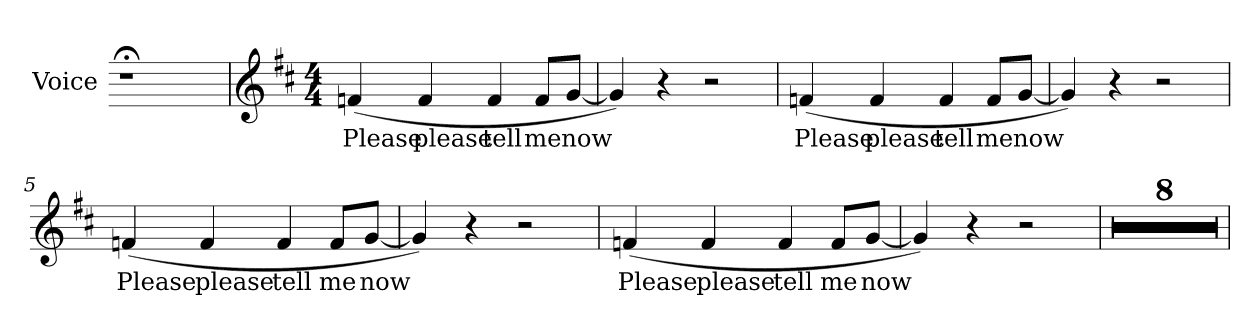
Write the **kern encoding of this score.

**kern	**text
*part1	*part1
*staff1	*staff1
*I"Voice	*
*I'Voice	*
=	=
1r;<	.
!!LO:PB:g=z
=1	=1
*clefG2	*
*k[f#c#]	*
*D:	*
*M4/4	*
!	!LO:LY:b:color=#000000
(4fni/	Please
!	!LO:LY:b:color=#000000
4fi/	please
!	!LO:LY:b:color=#000000
4fi/	tell
!	!LO:LY:b:color=#000000
8fi/L	me
!	!LO:LY:b:color=#000000
[8gi/J	now
=2	=2
4gi/])	.
4r	.
2r	.
=3	=3
!	!LO:LY:b:color=#000000
(4fni/	Please
!	!LO:LY:b:color=#000000
4fi/	please
!	!LO:LY:b:color=#000000
4fi/	tell
!	!LO:LY:b:color=#000000
8fi/L	me
!	!LO:LY:b:color=#000000
[8gi/J	now
=4	=4
4gi/])	.
4r	.
2r	.
!!LO:LB:g=z
=5	=5
!	!LO:LY:b:color=#000000
(4fni/	Please
!	!LO:LY:b:color=#000000
4fi/	please
!	!LO:LY:b:color=#000000
4fi/	tell
!	!LO:LY:b:color=#000000
8fi/L	me
!	!LO:LY:b:color=#000000
[8gi/J	now
=6	=6
4gi/])	.
4r	.
2r	.
=7	=7
!	!LO:LY:b:color=#000000
(4fni/	Please
!	!LO:LY:b:color=#000000
4fi/	please
!	!LO:LY:b:color=#000000
4fi/	tell
!	!LO:LY:b:color=#000000
8fi/L	me
!	!LO:LY:b:color=#000000
[8gi/J	now
=8	=8
4gi/])	.
4r	.
2r	.
=9	=9
1r	.
!!LO:LB:g=z
=10	=10
1r	.
=11	=11
1r	.
=12	=12
1r	.
=13	=13
1r	.
=14	=14
1r	.
=15	=15
1r	.
=16	=16
1r	.
=	=
*-	*-
